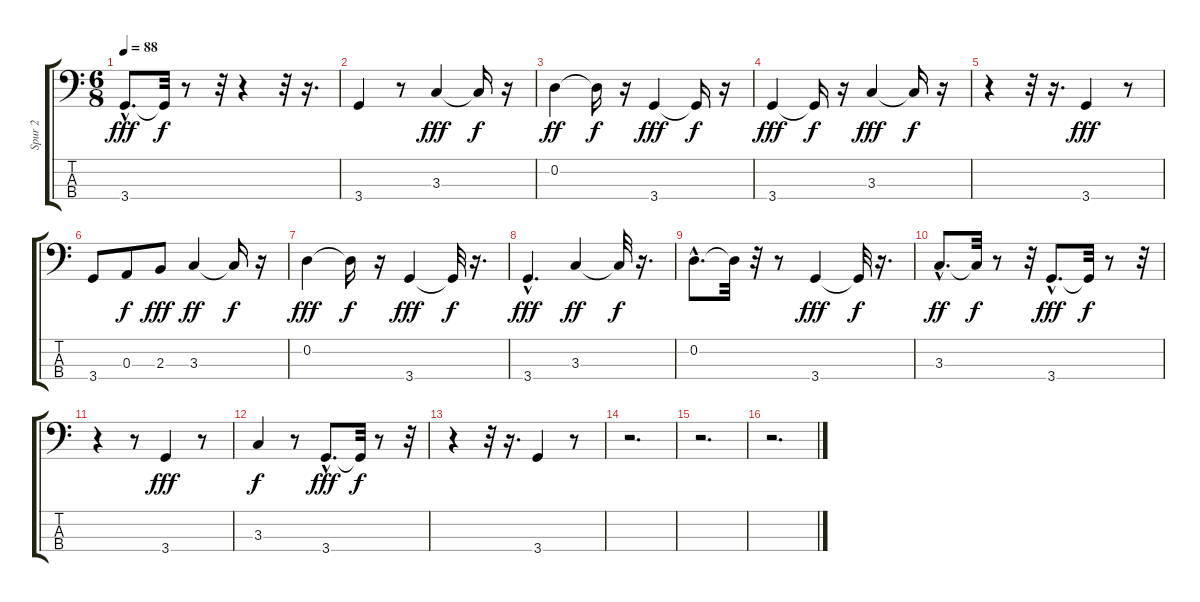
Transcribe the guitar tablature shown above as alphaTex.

\track ("Spur 2" "Spur 2") {instrument electricbassfinger}
\staff {score tabs}
\tuning (G2 D2 A1 E1) {hide}
\ts (6 8)
\tempo 88
\clef f4
\ks c
3.4{hac}.8{d dy fff} 3.4{t}.32{dy f} r.8 r.32 r.4 r.32 r.16{d} |
3.4.4 r.8 3.3.4{dy fff} 3.3{t}.16{dy f} r.16 |
0.2.4{dy ff} 0.2{t}.16{dy f} r.16 3.4.4{dy fff} 3.4{t}.16{dy f} r.16 |
3.4.4{dy fff} 3.4{t}.16{dy f} r.16 3.3.4{dy fff} 3.3{t}.16{dy f} r.16 |
r.4 r.32 r.16{d} 3.4.4{dy fff} r.8 |
3.4.8 0.3.8{dy f} 2.3.8{dy fff} 3.3.4{dy ff} 3.3{t}.16{dy f} r.16 |
0.2.4{dy fff} 0.2{t}.16{dy f} r.16 3.4.4{dy fff} 3.4{t}.32{dy f} r.16{d} |
3.4{hac}.4{d dy fff} 3.3.4{dy ff} 3.3{t}.32{dy f} r.16{d} |
0.2{hac}.8{d} 0.2{t}.32 r.32 r.8 3.4.4{dy fff} 3.4{t}.32{dy f} r.16{d} |
3.3{hac}.8{d dy ff} 3.3{t}.32{dy f} r.8 r.32 3.4{hac}.8{d dy fff} 3.4{t}.32{dy f} r.8 r.32 |
r.4 r.8 3.4.4{dy fff} r.8 |
3.3.4{dy f} r.8 3.4{hac}.8{d dy fff} 3.4{t}.32{dy f} r.8 r.32 |
r.4 r.32 r.16{d} 3.4.4 r.8 |
r.2{d} |
r.2{d} |
r.2{d}
